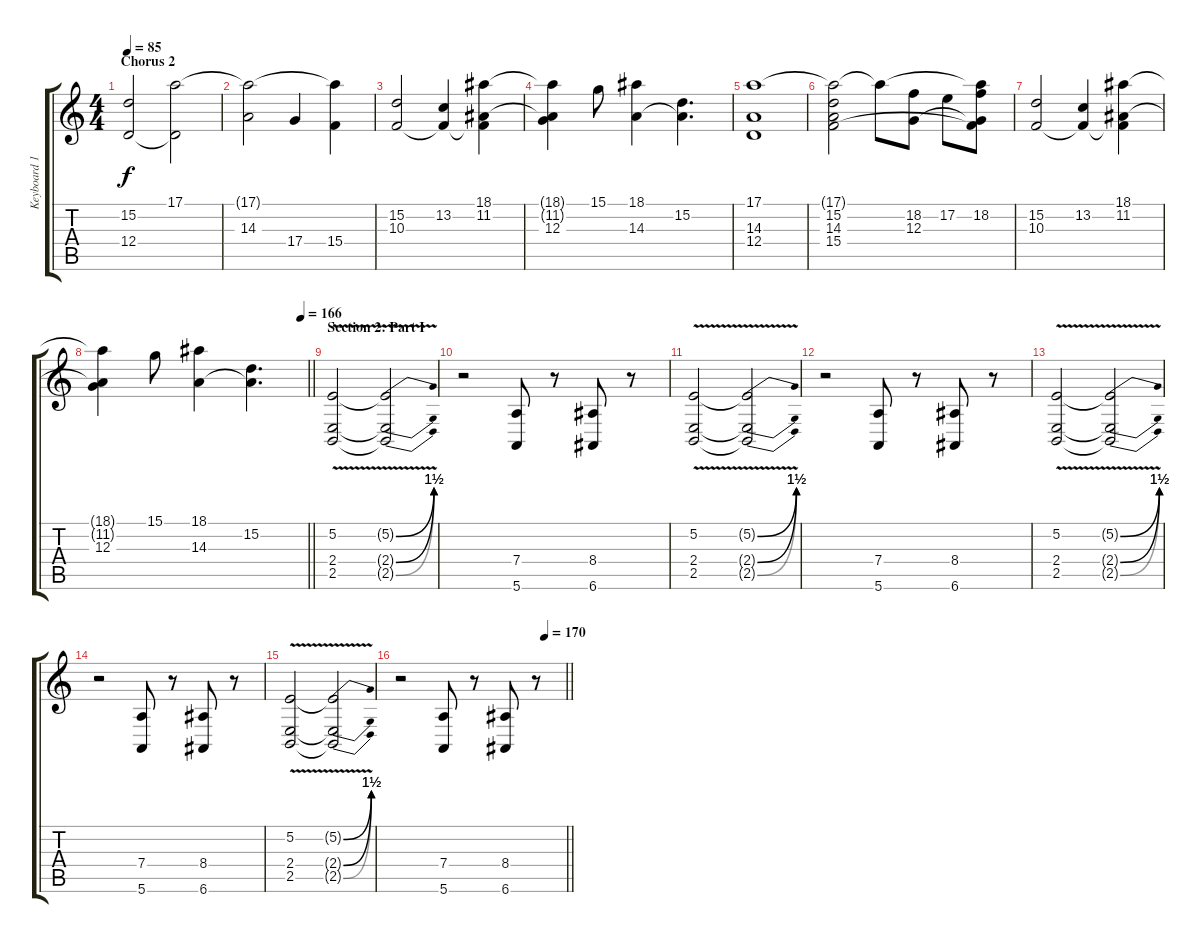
\track ("Keyboard 1" "Keyboard 1") {instrument stringensemble1}
\staff {score tabs}
\tuning (E4 B3 G3 D3 A2 E2) {hide}
\ts (4 4)
\section ("" "Chorus 2")
\tempo 85
\clef g2
\ks c
(15.2 12.4).2{dy f} (17.1 12.4{t}).2 |
(17.1{t} 14.3).2 17.4.4 (17.1{t} 15.4).4 |
(15.2 10.3).2 (13.2 10.3{t}).4 (18.1 11.2 10.3{t}).4 |
(18.1{t} 11.2{t} 12.3).4 15.1.8 (18.1 14.3).4 (15.2 14.3{t}).4{d} |
(17.1 14.3 12.4).1 |
(17.1{t} 15.2 14.3 15.4).2 17.1{t}.8 (18.2 12.3).8 17.2.8 (17.1{t} 18.2 12.3{t} 15.4{t}).8 |
(15.2 10.3).2 (13.2 10.3{t}).4 (18.1 11.2 10.3{t}).4 |
\tempo (166 0.96875)
\barLineRight lightlight
(18.1{t} 11.2{t} 12.3).4 15.1.8 (18.1 14.3).4 (15.2 14.3{t}).4{d} |
\section ("" "Section 2: Part I")
(5.2{v} 2.4{v} 2.5{v}).2{volume 16 balance 12} (5.2{be (bend 0 0 60 6) v t} 2.4{be (bend 0 0 60 6) v t} 2.5{be (bend 0 0 60 6) v t}).2 |
r.2 (7.4 5.6).8 r.8 (8.4 6.6).8 r.8 |
(5.2{v} 2.4{v} 2.5{v}).2{balance 4} (5.2{be (bend 0 0 60 6) v t} 2.4{be (bend 0 0 60 6) v t} 2.5{be (bend 0 0 60 6) v t}).2 |
r.2 (7.4 5.6).8 r.8 (8.4 6.6).8 r.8 |
(5.2{v} 2.4{v} 2.5{v}).2{balance 8} (5.2{be (bend 0 0 60 6) v t} 2.4{be (bend 0 0 60 6) v t} 2.5{be (bend 0 0 60 6) v t}).2 |
r.2 (7.4 5.6).8 r.8 (8.4 6.6).8 r.8 |
(5.2{v} 2.4{v} 2.5{v}).2 (5.2{be (bend 0 0 60 6) v t} 2.4{be (bend 0 0 60 6) v t} 2.5{be (bend 0 0 60 6) v t}).2 |
\tempo (170 0.875)
\barLineRight lightlight
r.2 (7.4 5.6).8 r.8 (8.4 6.6).8 r.8
